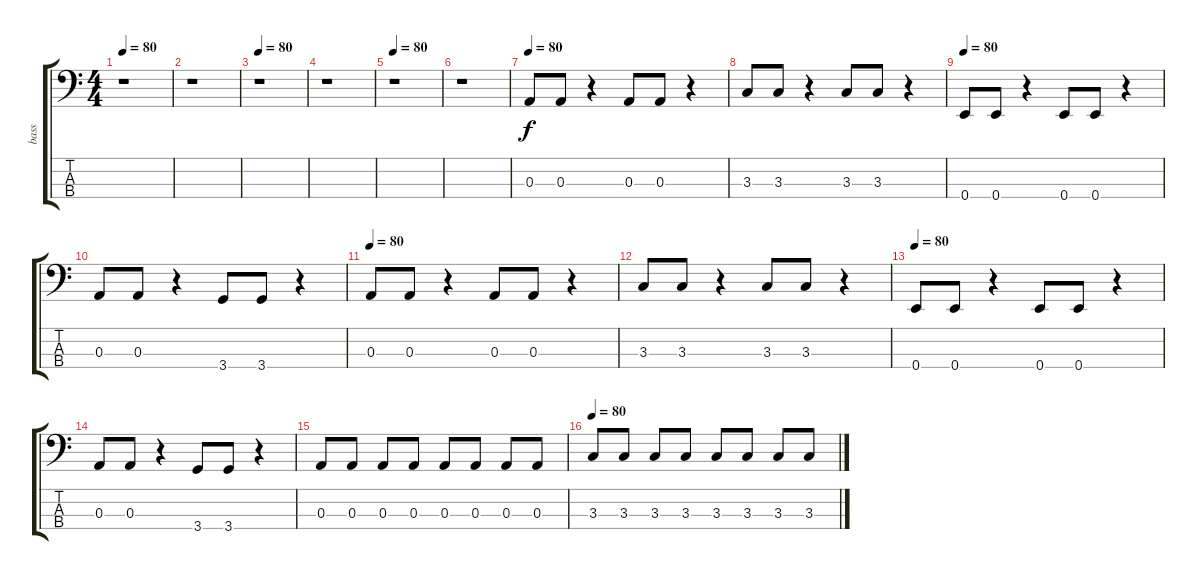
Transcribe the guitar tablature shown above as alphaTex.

\track ("bass" "bass") {instrument distortionguitar}
\staff {score tabs}
\tuning (G2 D2 A1 E1) {hide}
\ts (4 4)
\tempo 80
\clef f4
\ks c
r.1{dy f instrument distortionguitar} |
r.1 |
\tempo 80
r.1 |
r.1 |
\tempo 80
r.1 |
r.1 |
\tempo 80
0.3.8 0.3.8 r.4 0.3.8 0.3.8 r.4 |
3.3.8 3.3.8 r.4 3.3.8 3.3.8 r.4 |
\tempo 80
0.4.8 0.4.8 r.4 0.4.8 0.4.8 r.4 |
0.3.8 0.3.8 r.4 3.4.8 3.4.8 r.4 |
\tempo 80
0.3.8 0.3.8 r.4 0.3.8 0.3.8 r.4 |
3.3.8 3.3.8 r.4 3.3.8 3.3.8 r.4 |
\tempo 80
0.4.8 0.4.8 r.4 0.4.8 0.4.8 r.4 |
0.3.8 0.3.8 r.4 3.4.8 3.4.8 r.4 |
0.3.8 0.3.8 0.3.8 0.3.8 0.3.8 0.3.8 0.3.8 0.3.8 |
\tempo 80
3.3.8 3.3.8 3.3.8 3.3.8 3.3.8 3.3.8 3.3.8 3.3.8
